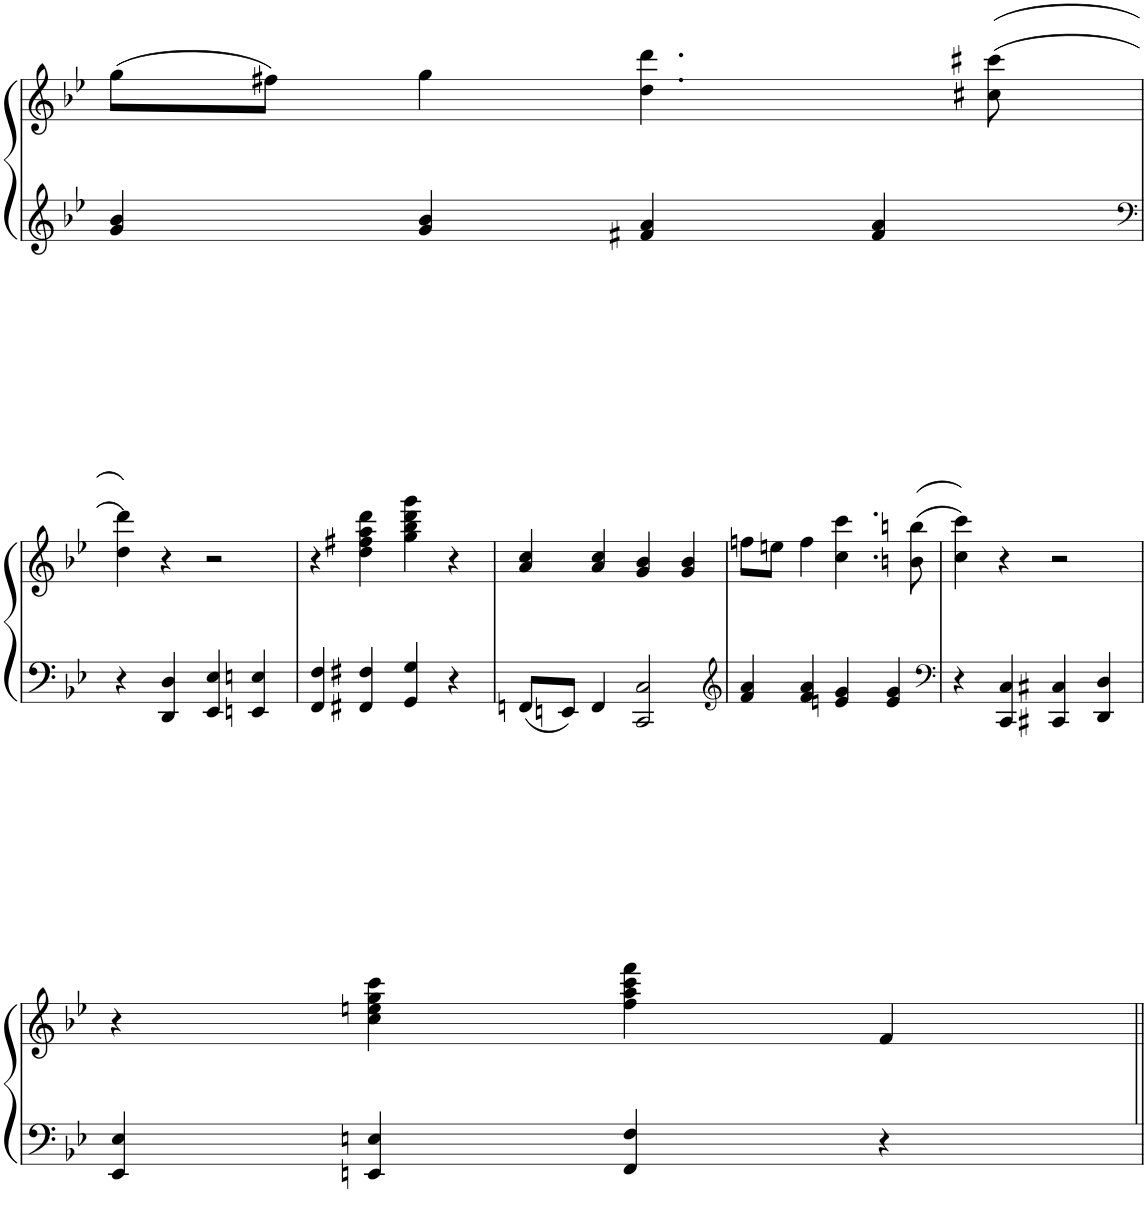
**kern	**kern
*part1	*part1
*staff2	*staff1
*I"Piano	*
*I'Pno.	*
!!LO:PB:g=z
*clefG2	*clefG2
*k[b-e-]	*k[b-e-]
*B-:	*B-:
*M4/4	*M4/4
*met(c)	*met(c)
=24	=24
4g/ 4b-/	(8gg\L
.	8ff#X\J)
4g/ 4b-/	4gg\
4f#X/ 4a/	4.dd\ 4.ddd\
4f#/ 4a/	.
.	((8cc#X\ 8ccc#X\
!!LO:LB:g=z
=25	=25
*clefF4	*
4r	4dd\ 4ddd\))
4DD/ 4D/	4r
4EE-/ 4E-/	2r
4EEn/ 4En/	.
=26	=26
4FF/ 4F/	4r
4FF#X/ 4F#X/	4dd\ 4ff#X\ 4aa\ 4ddd\
4GG/ 4G/	4gg\ 4bb-\ 4ddd\ 4ggg\
4r	4r
=27	=27
8FFn/L	4a/ 4cc/
8EEn/J	.
4FF/	4a/ 4cc/
2CC/ 2C/	4g/ 4b-/
.	4g/ 4b-/
=28	=28
*clefG2	*
4f/ 4a/	8ffn\L
.	8een\J
4f/ 4a/	4ff\
4en/ 4g/	4.cc\ 4.ccc\
4e/ 4g/	.
.	((8bn\ 8bbn\
=29	=29
*clefF4	*
4r	4cc\ 4ccc\))
4CC/ 4C/	4r
4CC#X/ 4C#X/	2r
4DD/ 4D/	.
!!LO:LB:g=z
=30	=30
4EE-/ 4E-/	4r
4EEn/ 4En/	4cc\ 4een\ 4gg\ 4ccc\
4FF/ 4F/	4ff\ 4aa\ 4ccc\ 4fff\
4r	4f/
=||	=||
*-	*-
